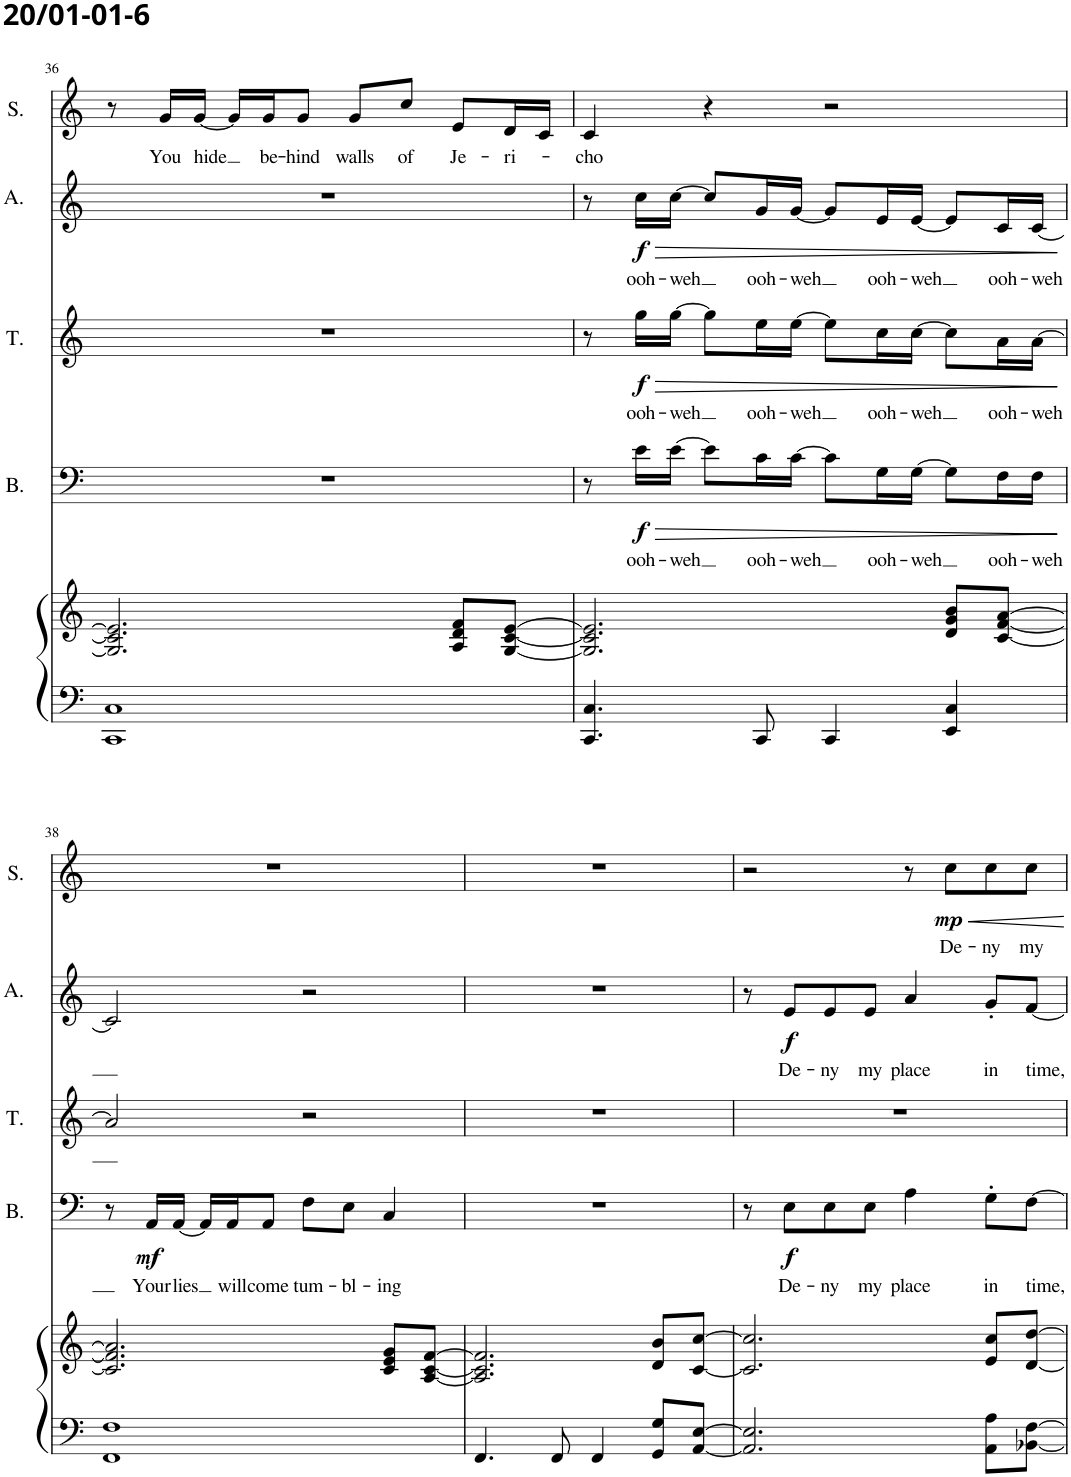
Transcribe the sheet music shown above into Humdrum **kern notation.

**kern	**kern	**kern	**text	**dynam	**kern	**text	**dynam	**kern	**text	**dynam	**kern	**text	**dynam
*part5	*part5	*part4	*part4	*part4	*part3	*part3	*part3	*part2	*part2	*part2	*part1	*part1	*part1
*staff6	*staff5	*staff4	*staff4	*staff4	*staff3	*staff3	*staff3	*staff2	*staff2	*staff2	*staff1	*staff1	*staff1
*I"Piano	*	*I"Bas	*	*	*I"Tenor	*	*	*I"Alt	*	*	*I"Sopraan	*	*
*I'Pno	*	*I'B.	*	*	*I'T.	*	*	*I'A.	*	*	*I'S.	*	*
!!LO:PB:g=z
*clefF4	*clefG2	*clefF4	*	*	*clefG2	*	*	*clefG2	*	*	*clefG2	*	*
*k[]	*k[]	*k[]	*	*	*k[]	*	*	*k[]	*	*	*k[]	*	*
*M4/4	*M4/4	*M4/4	*	*	*M4/4	*	*	*M4/4	*	*	*M4/4	*	*
*met(c)	*met(c)	*met(c)	*	*	*met(c)	*	*	*met(c)	*	*	*met(c)	*	*
=36	=36	=36	=36	=36	=36	=36	=36	=36	=36	=36	=36	=36	=36
1CC 1C	2.G/] 2.c/] 2.e/]	1r	.	.	1r	.	.	1r	.	.	8r	.	.
!	!	!	!	!	!	!	!	!	!	!	!	!LO:LY:b	!
.	.	.	.	.	.	.	.	.	.	.	16g/LL	You	.
!	!	!	!	!	!	!	!	!	!	!	!	!LO:LY:b	!
.	.	.	.	.	.	.	.	.	.	.	[16g/JJ	hide	.
.	.	.	.	.	.	.	.	.	.	.	16g/LL]	.	.
!	!	!	!	!	!	!	!	!	!	!	!	!LO:LY:b	!
.	.	.	.	.	.	.	.	.	.	.	16g/J	be-	.
!	!	!	!	!	!	!	!	!	!	!	!	!LO:LY:b	!
.	.	.	.	.	.	.	.	.	.	.	8g/J	-hind	.
!	!	!	!	!	!	!	!	!	!	!	!	!LO:LY:b	!
.	.	.	.	.	.	.	.	.	.	.	8g/L	walls	.
!	!	!	!	!	!	!	!	!	!	!	!	!LO:LY:b	!
.	.	.	.	.	.	.	.	.	.	.	8cc/J	of	.
!	!	!	!	!	!	!	!	!	!	!	!	!LO:LY:b	!
.	8A/ 8d/ 8f/L	.	.	.	.	.	.	.	.	.	8e/L	Je-	.
!	!	!	!	!	!	!	!	!	!	!	!	!LO:LY:b	!
.	[8G/ [8c/ [8e/J	.	.	.	.	.	.	.	.	.	16d/L	-ri-	.
.	.	.	.	.	.	.	.	.	.	.	16c/JJ	.	.
=37	=37	=37	=37	=37	=37	=37	=37	=37	=37	=37	=37	=37	=37
!	!	!	!	!	!	!	!	!	!	!	!	!LO:LY:b	!
4.CC/ 4.C/	2.G/] 2.c/] 2.e/]	8r	.	.	8r	.	.	8r	.	.	4c/	-cho	.
!	!	!	!LO:LY:b	!LO:HP:b	!	!LO:LY:b	!LO:HP:b	!	!LO:LY:b	!LO:HP:b	!	!	!
!	!	!	!	!LO:DY:n=1:b	!	!	!LO:DY:n=1:b	!	!	!LO:DY:n=1:b	!	!	!
.	.	16e\LL	ooh-	> f	16gg\LL	ooh-	> f	16cc\LL	ooh-	> f	.	.	.
!	!	!	!LO:LY:b	!	!	!LO:LY:b	!	!	!LO:LY:b	!	!	!	!
.	.	[16e\JJ	-weh	.	[16gg\JJ	-weh	.	[16cc\JJ	-weh	.	.	.	.
.	.	8e\L]	.	.	8gg\L]	.	.	8cc/L]	.	.	4r	.	.
!	!	!	!LO:LY:b	!	!	!LO:LY:b	!	!	!LO:LY:b	!	!	!	!
8CC/	.	16c\L	ooh-	.	16ee\L	ooh-	.	16g/L	ooh-	.	.	.	.
!	!	!	!LO:LY:b	!	!	!LO:LY:b	!	!	!LO:LY:b	!	!	!	!
.	.	[16c\JJ	-weh	.	[16ee\JJ	-weh	.	[16g/JJ	-weh	.	.	.	.
4CC/	.	8c\L]	.	.	8ee\L]	.	.	8g/L]	.	.	2r	.	.
!	!	!	!LO:LY:b	!	!	!LO:LY:b	!	!	!LO:LY:b	!	!	!	!
.	.	16G\L	ooh-	.	16cc\L	ooh-	.	16e/L	ooh-	.	.	.	.
!	!	!	!LO:LY:b	!	!	!LO:LY:b	!	!	!LO:LY:b	!	!	!	!
.	.	[16G\JJ	-weh	.	[16cc\JJ	-weh	.	[16e/JJ	-weh	.	.	.	.
4EE/ 4C/	8d/ 8g/ 8b/L	8G\L]	.	.	8cc\L]	.	.	8e/L]	.	.	.	.	.
!	!	!	!LO:LY:b	!	!	!LO:LY:b	!	!	!LO:LY:b	!	!	!	!
.	[8c/ [8f/ [8a/J	16F\L	ooh-	.	16a\L	ooh-	.	16c/L	ooh-	.	.	.	.
!	!	!	!LO:LY:b	!	!	!LO:LY:b	!	!	!LO:LY:b	!	!	!	!
.	.	16F\JJ	-weh	.	[16a\JJ	-weh	.	[16c/JJ	-weh	.	.	.	.
.	.	.	.	]	.	.	]	.	.	]	.	.	.
!!LO:LB:g=z
=38	=38	=38	=38	=38	=38	=38	=38	=38	=38	=38	=38	=38	=38
1FF 1F	2.c/] 2.f/] 2.a/]	8r	.	.	2a/]	.	.	2c/]	.	.	1r	.	.
!	!	!	!LO:LY:b	!LO:DY:b	!	!	!	!	!	!	!	!	!
.	.	16AA/LL	Your	mf	.	.	.	.	.	.	.	.	.
!	!	!	!LO:LY:b	!	!	!	!	!	!	!	!	!	!
.	.	[16AA/JJ	lies	.	.	.	.	.	.	.	.	.	.
.	.	16AA/LL]	.	.	.	.	.	.	.	.	.	.	.
!	!	!	!LO:LY:b	!	!	!	!	!	!	!	!	!	!
.	.	16AA/J	will	.	.	.	.	.	.	.	.	.	.
!	!	!	!LO:LY:b	!	!	!	!	!	!	!	!	!	!
.	.	8AA/J	come	.	.	.	.	.	.	.	.	.	.
!	!	!	!LO:LY:b	!	!	!	!	!	!	!	!	!	!
.	.	8F\L	tum-	.	2r	.	.	2r	.	.	.	.	.
!	!	!	!LO:LY:b	!	!	!	!	!	!	!	!	!	!
.	.	8E\J	-bl-	.	.	.	.	.	.	.	.	.	.
!	!	!	!LO:LY:b	!	!	!	!	!	!	!	!	!	!
.	8c/ 8e/ 8g/L	4C/	-ing	.	.	.	.	.	.	.	.	.	.
.	[8A/ [8c/ [8f/J	.	.	.	.	.	.	.	.	.	.	.	.
=39	=39	=39	=39	=39	=39	=39	=39	=39	=39	=39	=39	=39	=39
4.FF/	2.A/] 2.c/] 2.f/]	1r	.	.	1r	.	.	1r	.	.	1r	.	.
8FF/	.	.	.	.	.	.	.	.	.	.	.	.	.
4FF/	.	.	.	.	.	.	.	.	.	.	.	.	.
8GG/ 8G/L	8d/ 8b/L	.	.	.	.	.	.	.	.	.	.	.	.
[8AA/ [8E/J	[8c/ [8cc/J	.	.	.	.	.	.	.	.	.	.	.	.
=40	=40	=40	=40	=40	=40	=40	=40	=40	=40	=40	=40	=40	=40
2.AA/] 2.E/]	2.c/] 2.cc/]	8r	.	.	1r	.	.	8r	.	.	2r	.	.
!	!	!	!LO:LY:b	!LO:DY:b	!	!	!	!	!LO:LY:b	!LO:DY:b	!	!	!
.	.	8E\L	De-	f	.	.	.	8e/L	De-	f	.	.	.
!	!	!	!LO:LY:b	!	!	!	!	!	!LO:LY:b	!	!	!	!
.	.	8E\	-ny	.	.	.	.	8e/	-ny	.	.	.	.
!	!	!	!LO:LY:b	!	!	!	!	!	!LO:LY:b	!	!	!	!
.	.	8E\J	my	.	.	.	.	8e/J	my	.	.	.	.
!	!	!	!LO:LY:b	!	!	!	!	!	!LO:LY:b	!	!	!	!
.	.	4A\	place	.	.	.	.	4a/	place	.	8r	.	.
!	!	!	!	!	!	!	!	!	!	!	!	!LO:LY:b	!LO:DY:b
.	.	.	.	.	.	.	.	.	.	.	8cc\L	De-	mp
!	!	!	!LO:LY:b	!	!	!	!	!	!LO:LY:b	!	!	!LO:LY:b	!
8AA\ 8A\L	8e/ 8cc/L	8G'\L	in	.	.	.	.	8g'/L	in	.	8cc\	-ny	.
!	!	!	!LO:LY:b	!	!	!	!	!	!LO:LY:b	!	!	!LO:LY:b	!
[8BB-X\ [8F\J	[8d/ [8dd/J	[8F\J	time,	.	.	.	.	[8f/J	time,	.	8cc\J	my	.
=	=	=	=	=	=	=	=	=	=	=	=	=	=
*-	*-	*-	*-	*-	*-	*-	*-	*-	*-	*-	*-	*-	*-
